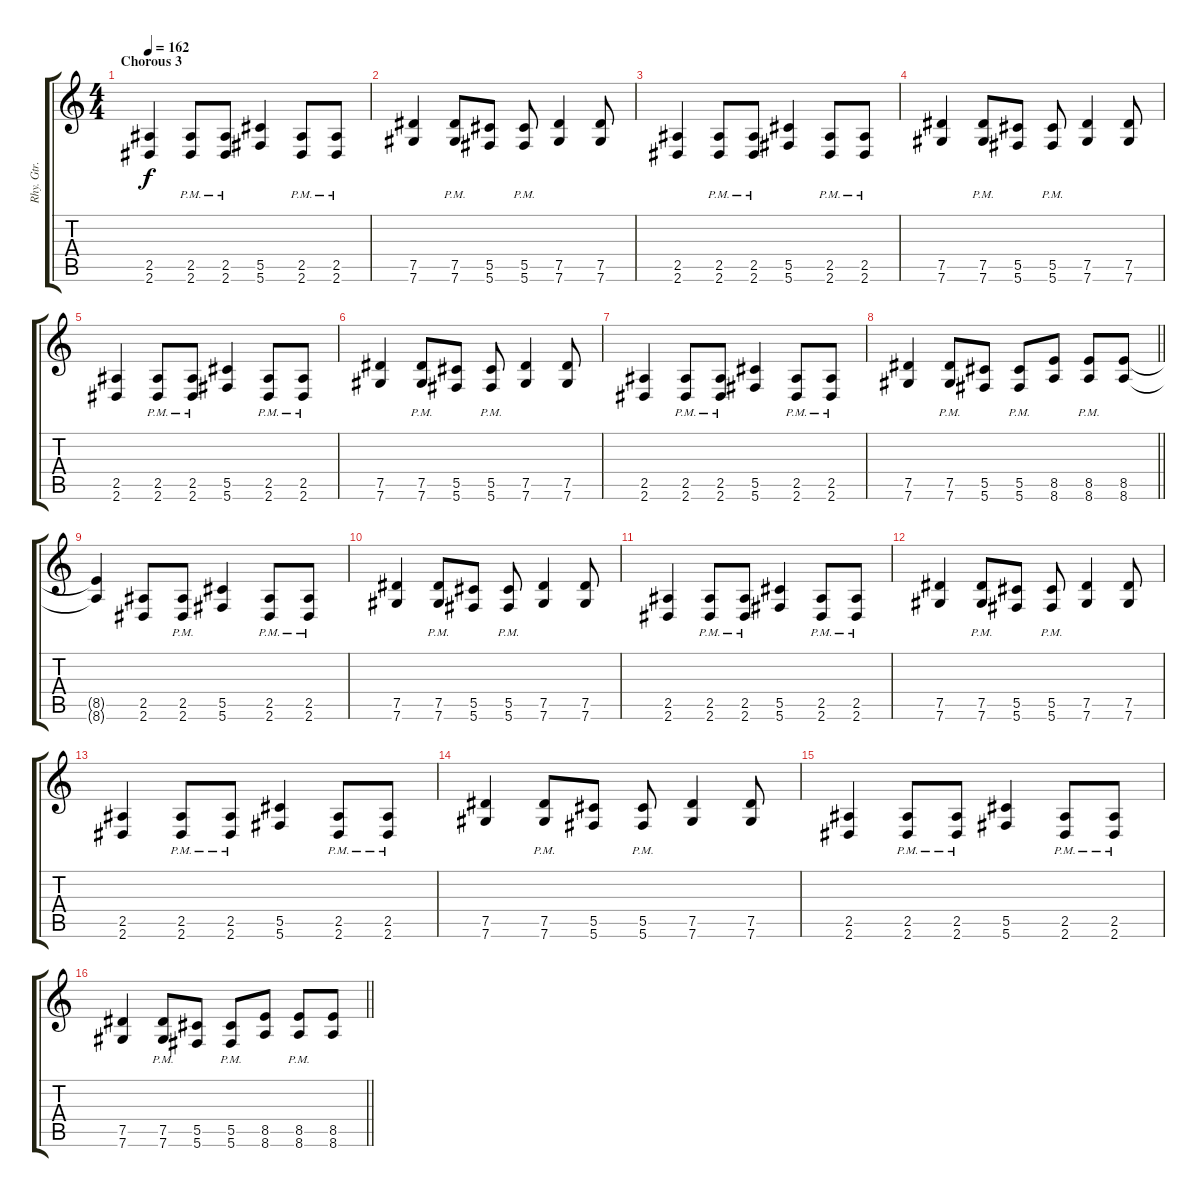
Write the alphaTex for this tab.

\track ("Rhy. Gtr. 1" "Rhy. Gtr. ") {instrument distortionguitar}
\staff {score tabs}
\tuning (Eb4 Bb3 Gb3 Db3 Ab2 Db2) {hide}
\ts (4 4)
\section ("" "Chorous 3")
\tempo 162
\clef g2
\ks c
(2.5 2.6).4{dy f} (2.5{pm} 2.6{pm}).8 (2.5{pm} 2.6{pm}).8 (5.5 5.6).4 (2.5{pm} 2.6{pm}).8 (2.5{pm} 2.6{pm}).8 |
(7.5 7.6).4 (7.5{pm} 7.6{pm}).8 (5.5 5.6).8 (5.5{pm} 5.6{pm}).8 (7.5 7.6).4 (7.5 7.6).8 |
(2.5 2.6).4 (2.5{pm} 2.6{pm}).8 (2.5{pm} 2.6{pm}).8 (5.5 5.6).4 (2.5{pm} 2.6{pm}).8 (2.5{pm} 2.6{pm}).8 |
(7.5 7.6).4 (7.5{pm} 7.6{pm}).8 (5.5 5.6).8 (5.5{pm} 5.6{pm}).8 (7.5 7.6).4 (7.5 7.6).8 |
(2.5 2.6).4 (2.5{pm} 2.6{pm}).8 (2.5{pm} 2.6{pm}).8 (5.5 5.6).4 (2.5{pm} 2.6{pm}).8 (2.5{pm} 2.6{pm}).8 |
(7.5 7.6).4 (7.5{pm} 7.6{pm}).8 (5.5 5.6).8 (5.5{pm} 5.6{pm}).8 (7.5 7.6).4 (7.5 7.6).8 |
(2.5 2.6).4 (2.5{pm} 2.6{pm}).8 (2.5{pm} 2.6{pm}).8 (5.5 5.6).4 (2.5{pm} 2.6{pm}).8 (2.5{pm} 2.6{pm}).8 |
\barLineRight lightlight
(7.5 7.6).4 (7.5{pm} 7.6{pm}).8 (5.5 5.6).8 (5.5{pm} 5.6{pm}).8 (8.5 8.6).8 (8.5{pm} 8.6{pm}).8 (8.5 8.6).8 |
\section ("" "")
(8.5{t} 8.6{t}).4 (2.5 2.6).8 (2.5{pm} 2.6{pm}).8 (5.5 5.6).4 (2.5{pm} 2.6{pm}).8 (2.5{pm} 2.6{pm}).8 |
(7.5 7.6).4 (7.5{pm} 7.6{pm}).8 (5.5 5.6).8 (5.5{pm} 5.6{pm}).8 (7.5 7.6).4 (7.5 7.6).8 |
(2.5 2.6).4 (2.5{pm} 2.6{pm}).8 (2.5{pm} 2.6{pm}).8 (5.5 5.6).4 (2.5{pm} 2.6{pm}).8 (2.5{pm} 2.6{pm}).8 |
(7.5 7.6).4 (7.5{pm} 7.6{pm}).8 (5.5 5.6).8 (5.5{pm} 5.6{pm}).8 (7.5 7.6).4 (7.5 7.6).8 |
(2.5 2.6).4 (2.5{pm} 2.6{pm}).8 (2.5{pm} 2.6{pm}).8 (5.5 5.6).4 (2.5{pm} 2.6{pm}).8 (2.5{pm} 2.6{pm}).8 |
(7.5 7.6).4 (7.5{pm} 7.6{pm}).8 (5.5 5.6).8 (5.5{pm} 5.6{pm}).8 (7.5 7.6).4 (7.5 7.6).8 |
(2.5 2.6).4 (2.5{pm} 2.6{pm}).8 (2.5{pm} 2.6{pm}).8 (5.5 5.6).4 (2.5{pm} 2.6{pm}).8 (2.5{pm} 2.6{pm}).8 |
\barLineRight lightlight
(7.5 7.6).4 (7.5{pm} 7.6{pm}).8 (5.5 5.6).8 (5.5{pm} 5.6{pm}).8 (8.5 8.6).8 (8.5{pm} 8.6{pm}).8 (8.5 8.6).8
